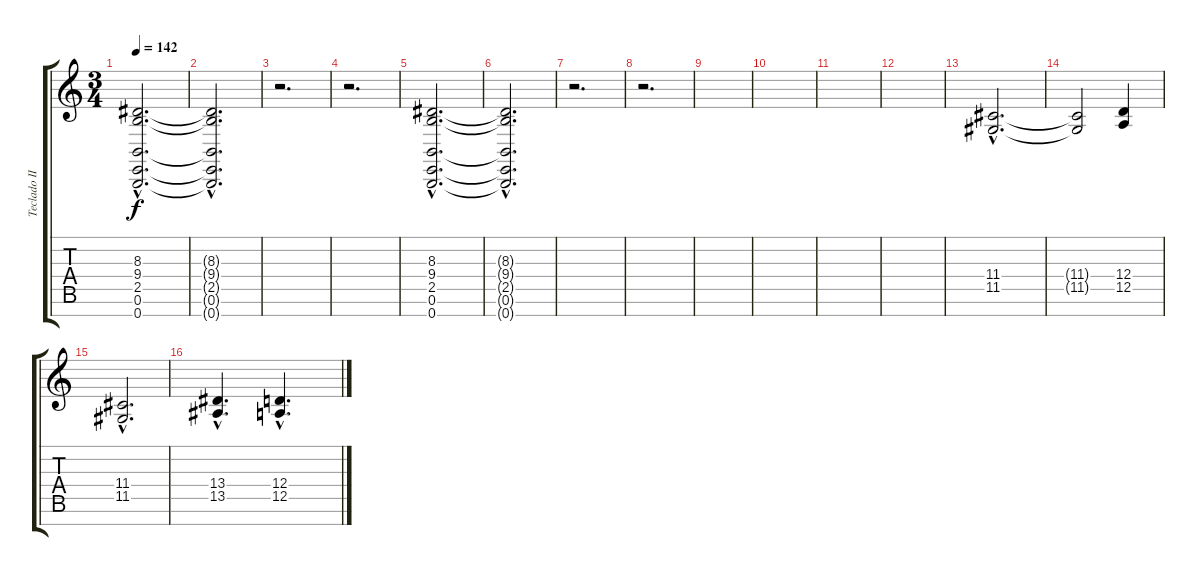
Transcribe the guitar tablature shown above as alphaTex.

\track ("Teclado II" "Teclado II") {instrument choiraahs}
\staff {score tabs}
\tuning (E4 B3 G3 D3 A2 E2 B1) {hide}
\ts (3 4)
\tempo 142
\clef g2
\ks c
(8.3{hac} 9.4{hac} 2.5{hac} 0.6{hac} 0.7{hac}).2{d dy f} |
(8.3{hac t} 9.4{hac t} 2.5{hac t} 0.6{hac t} 0.7{hac t}).2{d} |
r.2{d} |
r.2{d} |
(8.3{hac} 9.4{hac} 2.5{hac} 0.6{hac} 0.7{hac}).2{d} |
(8.3{hac t} 9.4{hac t} 2.5{hac t} 0.6{hac t} 0.7{hac t}).2{d} |
r.2{d} |
r.2{d} |
|
|
|
|
(11.4{hac} 11.5{hac}).2{d} |
(11.4{t} 11.5{t}).2 (12.4 12.5).4 |
(11.4{hac} 11.5{hac}).2{d} |
(13.4{hac} 13.5{hac}).4{d} (12.4{hac} 12.5{hac}).4{d}
